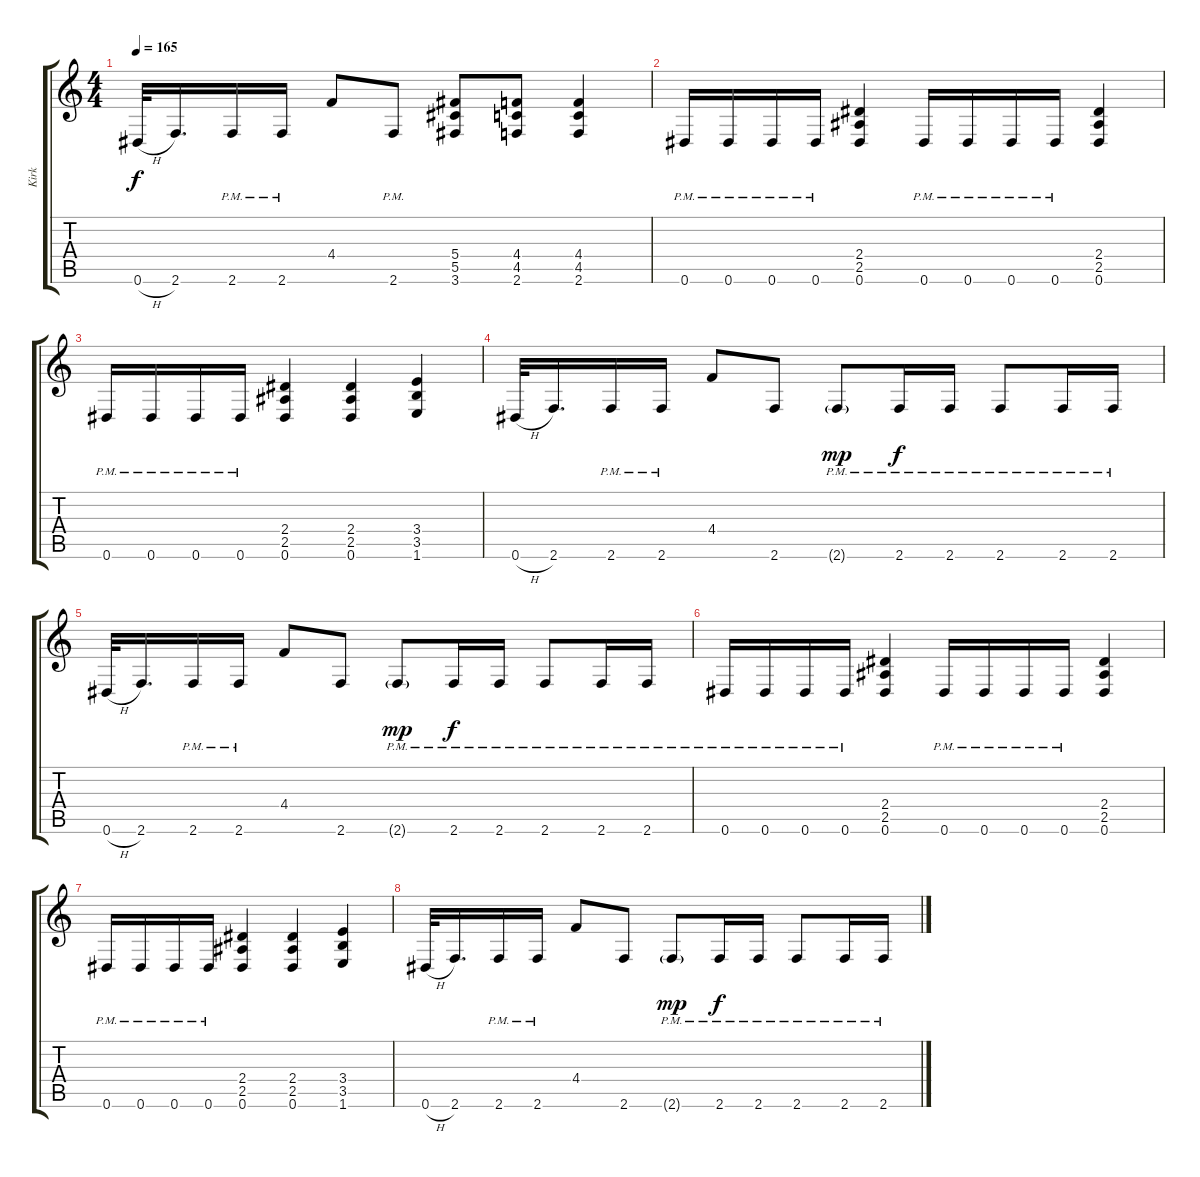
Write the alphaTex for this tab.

\track ("Kirk" "Kirk") {instrument distortionguitar}
\staff {score tabs}
\tuning (Eb4 Bb3 Gb3 Db3 Ab2 Eb2) {hide}
\ts (4 4)
\tempo 165
\clef g2
\ks c
0.6{h}.32{dy f} 2.6.16{d} 2.6{pm}.16 2.6{pm}.16 4.4.8 2.6{pm}.8 (5.4 5.5 3.6).8 (4.4 4.5 2.6).8 (4.4 4.5 2.6).4 |
0.6{pm}.16 0.6{pm}.16 0.6{pm}.16 0.6{pm}.16 (2.4 2.5 0.6).4 0.6{pm}.16 0.6{pm}.16 0.6{pm}.16 0.6{pm}.16 (2.4 2.5 0.6).4 |
0.6{pm}.16 0.6{pm}.16 0.6{pm}.16 0.6{pm}.16 (2.4 2.5 0.6).4 (2.4 2.5 0.6).4 (3.4 3.5 1.6).4 |
0.6{h}.32 2.6.16{d} 2.6{pm}.16 2.6{pm}.16 4.4.8 2.6.8 2.6{g pm}.8{dy mp} 2.6{pm}.16{dy f} 2.6{pm}.16 2.6{pm}.8 2.6{pm}.16 2.6{pm}.16 |
0.6{h}.32 2.6.16{d} 2.6{pm}.16 2.6{pm}.16 4.4.8 2.6.8 2.6{g pm}.8{dy mp} 2.6{pm}.16{dy f} 2.6{pm}.16 2.6{pm}.8 2.6{pm}.16 2.6{pm}.16 |
0.6{pm}.16 0.6{pm}.16 0.6{pm}.16 0.6{pm}.16 (2.4 2.5 0.6).4 0.6{pm}.16 0.6{pm}.16 0.6{pm}.16 0.6{pm}.16 (2.4 2.5 0.6).4 |
0.6{pm}.16 0.6{pm}.16 0.6{pm}.16 0.6{pm}.16 (2.4 2.5 0.6).4 (2.4 2.5 0.6).4 (3.4 3.5 1.6).4 |
0.6{h}.32 2.6.16{d} 2.6{pm}.16 2.6{pm}.16 4.4.8 2.6.8 2.6{g pm}.8{dy mp} 2.6{pm}.16{dy f} 2.6{pm}.16 2.6{pm}.8 2.6{pm}.16 2.6{pm}.16
